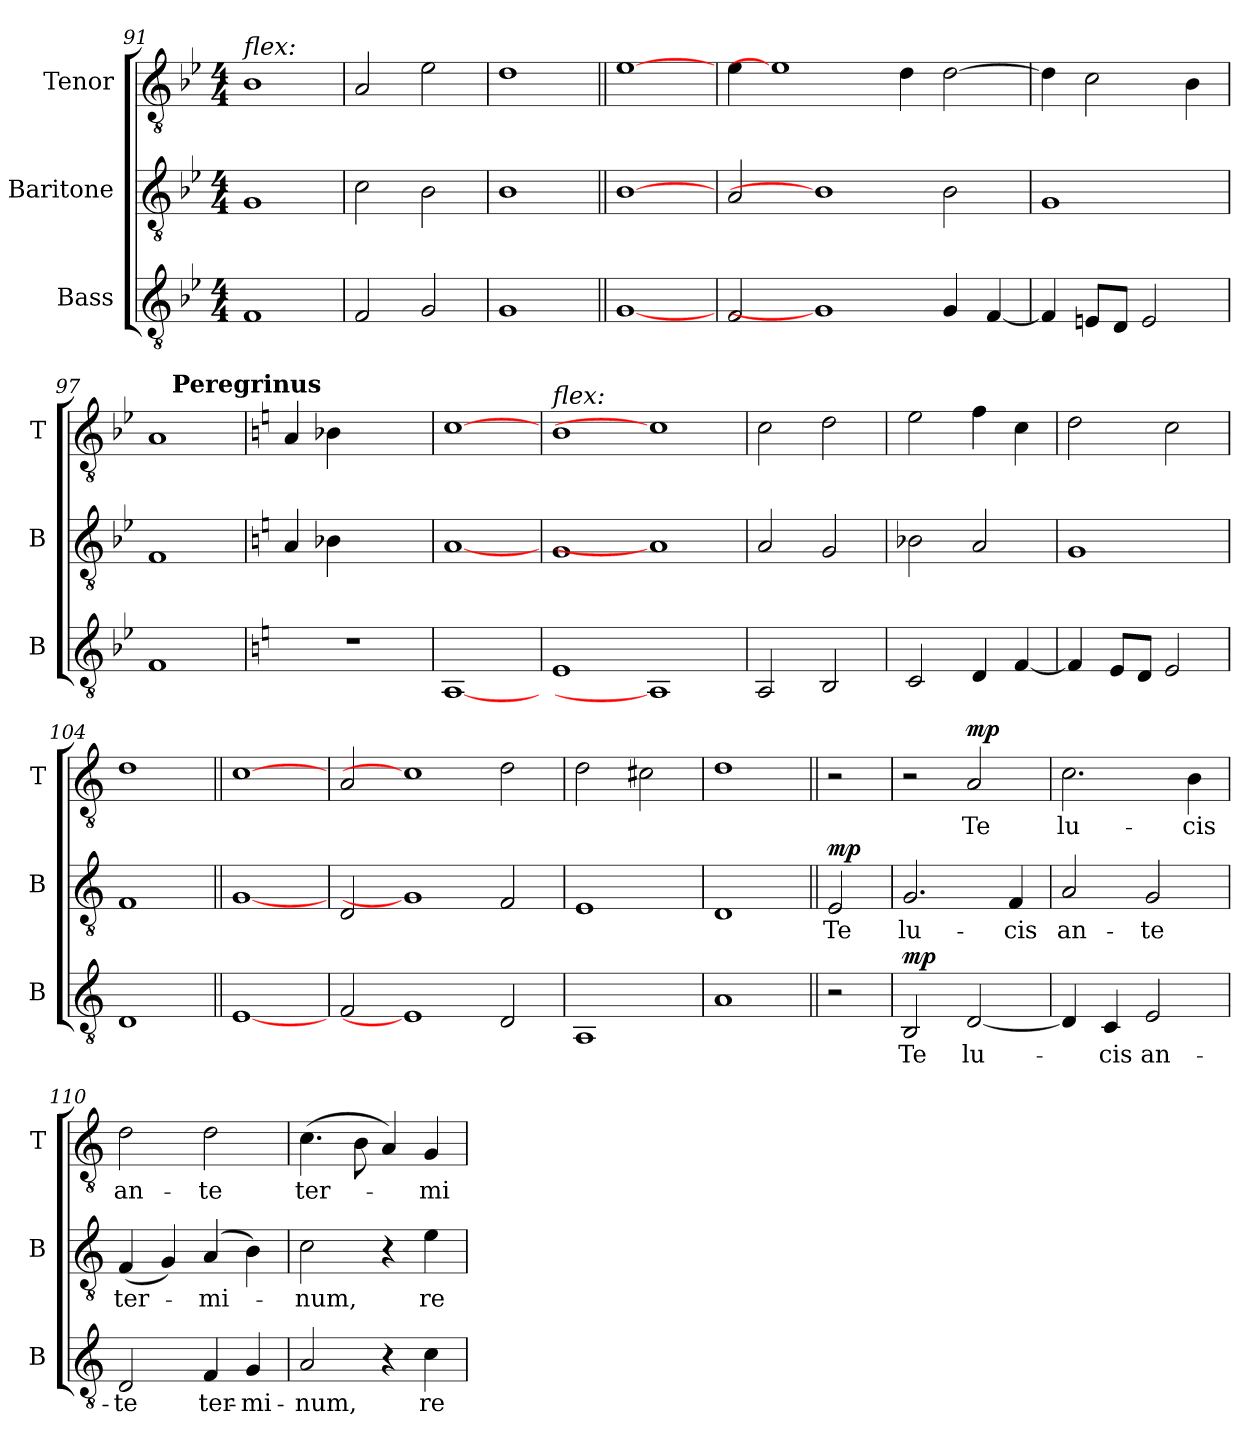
**kern	**text	**dynam	**kern	**text	**dynam	**kern	**text	**dynam
*part3	*part3	*part3	*part2	*part2	*part2	*part1	*part1	*part1
*staff3	*staff3	*staff3	*staff2	*staff2	*staff2	*staff1	*staff1	*staff1
*I"Bass	*	*	*I"Baritone	*	*	*I"Tenor	*	*
*I'B	*	*	*I'B	*	*	*I'T	*	*
*clefGv2	*	*	*clefGv2	*	*	*clefGv2	*	*
*k[b-e-]	*	*	*k[b-e-]	*	*	*k[b-e-]	*	*
*B-:	*	*	*B-:	*	*	*B-:	*	*
*M4/4	*	*	*M4/4	*	*	*M4/4	*	*
=91	=91	=91	=91	=91	=91	=91	=91	=91
!	!	!	!	!	!	!LO:TX:a:i:t=flex&colon;	!	!
1F	.	.	1G	.	.	1B-	.	.
=92	=92	=92	=92	=92	=92	=92	=92	=92
2F/	.	.	2c\	.	.	2A/	.	.
2G/	.	.	2B-\	.	.	2e-\	.	.
=93	=93	=93	=93	=93	=93	=93	=93	=93
1G	.	.	1B-	.	.	1d	.	.
=94||	=94||	=94||	=94||	=94||	=94||	=94||	=94||	=94||
[1G	.	.	[1B-	.	.	[1e-	.	.
=95	=95	=95	=95	=95	=95	=95	=95	=95
2F/	.	.	2A/	.	.	4e-\	.	.
.	.	.	.	.	.	1e-]	.	.
1G]	.	.	1B-]	.	.	.	.	.
.	.	.	.	.	.	4d\	.	.
4G/	.	.	2B-\	.	.	[2d\	.	.
[4F/	.	.	.	.	.	.	.	.
=96	=96	=96	=96	=96	=96	=96	=96	=96
4F/]	.	.	1G	.	.	4d\]	.	.
8En/L	.	.	.	.	.	2c\	.	.
8D/J	.	.	.	.	.	.	.	.
2E/	.	.	.	.	.	.	.	.
.	.	.	.	.	.	4B-\	.	.
=97	=97	=97	=97	=97	=97	=97	=97	=97
1F	.	.	1F	.	.	1A	.	.
!!LO:LB:g=z
!!LO:REH:place=s1:a:B:enc=none:fs=10.2:t=Peregrinus
=98!	=98!	=98!	=98!	=98!	=98!	=98!	=98!	=98!
*k[]	*	*	*k[]	*	*	*k[]	*	*
*C:	*	*	*C:	*	*	*C:	*	*
!	!	!	!LO:N:head=solid	!	!	!LO:N:head=solid	!	!
1r	.	.	4A/	.	.	4A/	.	.
!	!	!	!LO:N:head=solid	!	!	!LO:N:head=solid	!	!
.	.	.	4B-X\	.	.	4B-X\	.	.
.	.	.	2ryy	.	.	2ryy	.	.
=99	=99	=99	=99	=99	=99	=99	=99	=99
[1AA	.	.	[1A	.	.	[1c	.	.
=100	=100	=100	=100	=100	=100	=100	=100	=100
!	!	!	!	!	!	!LO:TX:a:i:t=flex&colon;	!	!
1E	.	.	1G	.	.	1B	.	.
1AA]	.	.	1A]	.	.	1c]	.	.
=101	=101	=101	=101	=101	=101	=101	=101	=101
2AA/	.	.	2A/	.	.	2c\	.	.
2BB/	.	.	2G/	.	.	2d\	.	.
=102	=102	=102	=102	=102	=102	=102	=102	=102
2C/	.	.	2B-X\	.	.	2e\	.	.
4D/	.	.	2A/	.	.	4f\	.	.
[4F/	.	.	.	.	.	4c\	.	.
=103	=103	=103	=103	=103	=103	=103	=103	=103
4F/]	.	.	1G	.	.	2d\	.	.
8E/L	.	.	.	.	.	.	.	.
8D/J	.	.	.	.	.	.	.	.
2E/	.	.	.	.	.	2c\	.	.
=104	=104	=104	=104	=104	=104	=104	=104	=104
1D	.	.	1F	.	.	1d	.	.
=105||	=105||	=105||	=105||	=105||	=105||	=105||	=105||	=105||
[1E	.	.	[1G	.	.	[1c	.	.
=106	=106	=106	=106	=106	=106	=106	=106	=106
2F/	.	.	2D/	.	.	2A/	.	.
1E]	.	.	1G]	.	.	1c]	.	.
2D/	.	.	2F/	.	.	2d\	.	.
=107	=107	=107	=107	=107	=107	=107	=107	=107
1AA	.	.	1E	.	.	2d\	.	.
.	.	.	.	.	.	2c#X\	.	.
=108	=108	=108	=108	=108	=108	=108	=108	=108
1A	.	.	1D	.	.	1d	.	.
!!LO:PB:g=z
=108X3||	=108X3||	=108X3||	=108X3||	=108X3||	=108X3||	=108X3||	=108X3||	=108X3||
*	*	*	*	*	*	*MM108	*	*
!	!	!	!	!LO:LY:b	!LO:DY:a	!	!	!
2r	.	.	2E/	Te	mp	2r	.	.
=108X4	=108X4	=108X4	=108X4	=108X4	=108X4	=108X4	=108X4	=108X4
!	!LO:LY:b	!LO:DY:a	!	!LO:LY:b	!	!	!	!
2BB/	Te	mp	2.G/	lu-	.	2r	.	.
!	!LO:LY:b	!	!	!	!	!	!LO:LY:b	!LO:DY:a
[2D/	lu-	.	.	.	.	2A/	Te	mp
!	!	!	!	!LO:LY:b	!	!	!	!
.	.	.	4F/	-cis	.	.	.	.
=109	=109	=109	=109	=109	=109	=109	=109	=109
!	!	!	!	!LO:LY:b	!	!	!LO:LY:b	!
4D/]	.	.	2A/	an-	.	2.c\	lu-	.
!	!LO:LY:b	!	!	!	!	!	!	!
4C/	-cis	.	.	.	.	.	.	.
!	!LO:LY:b	!	!	!LO:LY:b	!	!	!	!
2E/	an-	.	2G/	-te	.	.	.	.
!	!	!	!	!	!	!	!LO:LY:b	!
.	.	.	.	.	.	4B\	-cis	.
=110	=110	=110	=110	=110	=110	=110	=110	=110
!	!LO:LY:b	!	!	!LO:LY:b	!	!	!LO:LY:b	!
2D/	-te	.	(<4F/	ter-	.	2d\	an-	.
.	.	.	4G/)	.	.	.	.	.
!	!LO:LY:b	!	!	!LO:LY:b	!	!	!LO:LY:b	!
4F/	ter-	.	(>4A/	-mi-	.	2d\	-te	.
!	!LO:LY:b	!	!	!	!	!	!	!
4G/	-mi-	.	4B\)	.	.	.	.	.
=111	=111	=111	=111	=111	=111	=111	=111	=111
!	!LO:LY:b	!	!	!LO:LY:b	!	!	!LO:LY:b	!
2A/	-num,	.	2c\	-num,	.	(>4.c\	ter-	.
.	.	.	.	.	.	8B\	.	.
4r	.	.	4r	.	.	4A/)	.	.
!	!LO:LY:b	!	!	!LO:LY:b	!	!	!LO:LY:b	!
4c\	re-	.	4e\	re-	.	4G/	-mi-	.
=	=	=	=	=	=	=	=	=
*-	*-	*-	*-	*-	*-	*-	*-	*-
